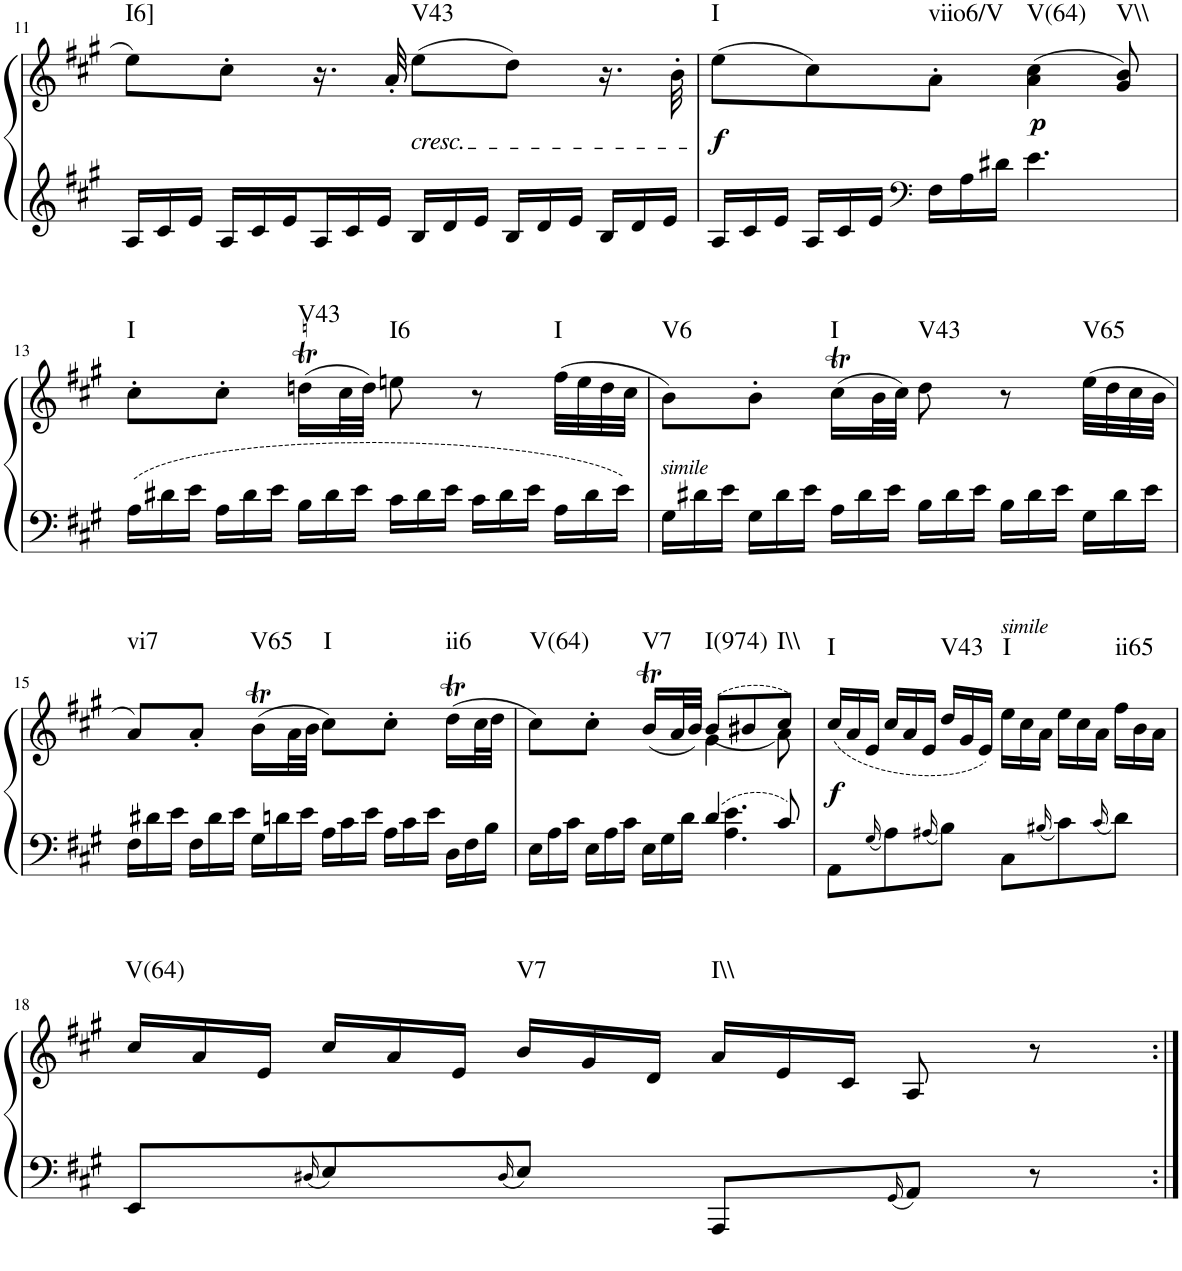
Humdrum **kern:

**kern	**kern	**dynam	**harte
*part1	*part1	*part1	*part1
*staff2	*staff1	*staff1/2	*
*I"Piano	*	*	*
*I'Pno.	*	*	*
!!LO:PB:g=z
*clefG2	*clefG2	*	*
*k[f#c#g#]	*k[f#c#g#]	*	*
*M6/8	*M6/8	*	*
*Xtuplet	*	*	*
=11	=11	=11	=11
!	!	!	!LO:H:kt=I6]
24A/LL	8ee\L	.	N
24c#/	.	.	.
24e/JJ	.	.	.
24A/LL	8cc#'\J	.	.
24c#/	.	.	.
24e/	.	.	.
24A/	16.r	.	.
24c#/	.	.	.
24e/JJ	.	.	.
.	32a'/	.	.
!	!LO:TX:b:i:t=cresc.	!	!LO:H:kt=V43
24B/LL	(8ee\L	.	N
24d/	.	.	.
24e/JJ	.	.	.
24B/LL	8dd\J)	.	.
24d/	.	.	.
24e/JJ	.	.	.
24B/LL	16.r	.	.
24d/	.	.	.
24e/JJ	.	.	.
.	32b'\	.	.
=12	=12	=12	=12
!	!	!LO:DY:b	!LO:H:kt=I
24A/LL	(8ee\L	f	N
24c#/	.	.	.
24e/JJ	.	.	.
24A/LL	8cc#\)	.	.
24c#/	.	.	.
24e/JJ	.	.	.
*clefF4	*	*	*
!	!	!	!LO:H:kt=viio6/V
24F#\LL	8a'\J	.	N
24A\	.	.	.
24d#X\JJ	.	.	.
!	!	!LO:DY:b	!LO:H:kt=V(64)
4.e\	(4a\ 4cc#\	p	N
!	!	!	!LO:H:kt=V\\
.	8g#/ 8b/)	.	N
!!LO:LB:g=z
=13	=13	=13	=13
!	!	!	!LO:H:kt=I
24A\LL	8cc#'\L	.	N
24d#X\	.	.	.
24e\JJ	.	.	.
24A\LL	8cc#'\J	.	.
24d#\	.	.	.
24e\JJ	.	.	.
!	!	!	!LO:H:kt=V43
24B\LL	(16ddnT\LL	.	N
24d#\	.	.	.
.	32cc#\L	.	.
24e\JJ	.	.	.
.	32dd\JJJ)	.	.
!	!	!	!LO:H:kt=I6
24c#\LL	8een\	.	N
24d#\	.	.	.
24e\JJ	.	.	.
24c#\LL	8r	.	.
24d#\	.	.	.
24e\JJ	.	.	.
!	!	!	!LO:H:kt=I
24A\LL	(32ff#\LLL	.	N
.	32ee\	.	.
24d#\	.	.	.
.	32dd\	.	.
24e\JJ	.	.	.
.	32cc#\JJJ	.	.
=14	=14	=14	=14
!LO:TX:a:i:t=simile	!	!	!LO:H:kt=V6
24G#\LL	8b\L)	.	N
24d#X\	.	.	.
24e\JJ	.	.	.
24G#\LL	8b'\J	.	.
24d#\	.	.	.
24e\JJ	.	.	.
!	!	!	!LO:H:kt=I
24A\LL	(16cc#t\LL	.	N
24d#\	.	.	.
.	32b\L	.	.
24e\JJ	.	.	.
.	32cc#\JJJ)	.	.
!	!	!	!LO:H:kt=V43
24B\LL	8dd\	.	N
24d#\	.	.	.
24e\JJ	.	.	.
24B\LL	8r	.	.
24d#\	.	.	.
24e\JJ	.	.	.
!	!	!	!LO:H:kt=V65
24G#\LL	(32ee\LLL	.	N
.	32dd\	.	.
24d#\	.	.	.
.	32cc#\	.	.
24e\JJ	.	.	.
.	32b\JJJ	.	.
!!LO:LB:g=z
=15	=15	=15	=15
!	!	!	!LO:H:kt=vi7
24F#\LL	8a/L)	.	N
24d#X\	.	.	.
24e\JJ	.	.	.
24F#\LL	8a'/J	.	.
24d#\	.	.	.
24e\JJ	.	.	.
!	!	!	!LO:H:kt=V65
24G#\LL	(16bT\LL	.	N
24dn\	.	.	.
.	32a\L	.	.
24e\JJ	.	.	.
.	32b\JJJ	.	.
!	!	!	!LO:H:kt=I
24A\LL	8cc#\L)	.	N
24c#\	.	.	.
24e\JJ	.	.	.
24A\LL	8cc#'\J	.	.
24c#\	.	.	.
24e\JJ	.	.	.
!	!	!	!LO:H:kt=ii6
24D\LL	(16ddT\LL	.	N
24F#\	.	.	.
.	32cc#\L	.	.
24B\JJ	.	.	.
.	32dd\JJJ	.	.
=16	=16	=16	=16
*^	*^	*	*
!	!	!	!	!	!LO:H:kt=V(64)
24E\LL	4.ryy	8cc#\L)	4.ryy	.	N
24A\	.	.	.	.	.
24c#\JJ	.	.	.	.	.
24E\LL	.	8cc#'\J	.	.	.
24A\	.	.	.	.	.
24c#\JJ	.	.	.	.	.
!	!	!	!	!	!LO:H:kt=V7
24E\LL	.	(<16bT/LL	.	.	N
24G#\	.	.	.	.	.
.	.	32a/L	.	.	.
24d\JJ	.	.	.	.	.
.	.	32b/JJJ)	.	.	.
!	!	!	!	!	!LO:H:kt=I(974)
4d/	4.A\ 4.e\	(8b/L	(4g#\	.	N
.	.	8b#X/	.	.	.
!	!	!	!	!	!LO:H:kt=I\\
8c#/	.	8cc#/J)	8a\)	.	N
*v	*v	*	*	*	*
*	*v	*v	*	*
=17	=17	=17	=17
*	*Xtuplet	*	*
*	*^	*	*
!	!	!	!LO:DY:b	!LO:H:kt=I
*	*v	*v	*	*
8AA\L	(24cc#/LL	f	N
.	24a/	.	.
.	24e/JJ	.	.
16qG#/	.	.	.
8A\	24cc#/LL	.	.
.	24a/	.	.
.	24e/JJ	.	.
16qA#X/	.	.	.
!	!	!	!LO:H:kt=V43
8B\J	24dd/LL	.	N
.	24g#/	.	.
.	24e/JJ)	.	.
!	!LO:TX:a:i:t=simile	!	!LO:H:kt=I
8C#\L	24ee\LL	.	N
.	24cc#\	.	.
.	24a\JJ	.	.
16qB#X/	.	.	.
8c#\	24ee\LL	.	.
.	24cc#\	.	.
.	24a\JJ	.	.
16qc#/	.	.	.
!	!	!	!LO:H:kt=ii65
8d\J	24ff#\LL	.	N
.	24b\	.	.
.	24a\JJ	.	.
!!LO:LB:g=z
=18	=18	=18	=18
!	!	!	!LO:H:kt=V(64)
8EE/L	24cc#/LL	.	N
.	24a/	.	.
.	24e/JJ	.	.
16qD#X/	.	.	.
8E/	24cc#/LL	.	.
.	24a/	.	.
.	24e/JJ	.	.
16qD#/	.	.	.
!	!	!	!LO:H:kt=V7
8E/J	24b/LL	.	N
.	24g#/	.	.
.	24d/JJ	.	.
!	!	!	!LO:H:kt=I\\
8AAA/L	24a/LL	.	N
.	24e/	.	.
.	24c#/JJ	.	.
16qGG#/	.	.	.
8AA/J	8A/	.	.
8r	8r	.	.
=:|!	=:|!	=:|!	=:|!
*-	*-	*-	*-
